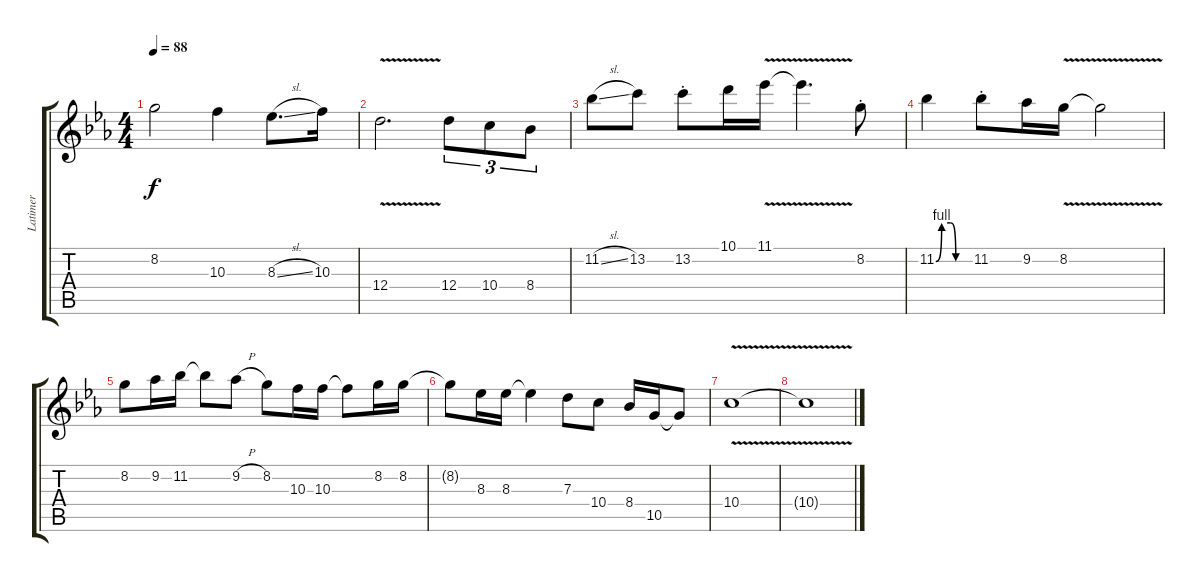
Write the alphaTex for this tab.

\track ("Latimer" "Latimer") {instrument electricguitarjazz}
\staff {score tabs}
\tuning (E4 B3 G3 D3 A2 E2) {hide}
\ts (4 4)
\tempo 88
\clef g2
\ks cminor
8.2{t}.2{dy f} 10.3.4 8.3{sl}.8{d} 10.3.16 |
12.4{v}.2{d} 12.4.8{tu (3 2)} 10.4.8{tu (3 2)} 8.4.8{tu (3 2)} |
11.2{sl}.8 13.2.8 13.2{st}.8 10.1.16 11.1{v}.16 11.1{t}.4{d} 8.2{st}.8 |
11.2{be (custom 0 0 10 4 26 4 35 0 60 0)}.4 11.2{st}.8 9.2.16 8.2{v}.16 8.2{t}.2 |
8.2.8 9.2.16 11.2.16 11.2{t}.8 9.2{h}.8 8.2.8 10.3.16 10.3.16 10.3{t}.8 8.2.16 8.2.16 |
8.2{t}.8 8.3.16 8.3.16 8.3{t}.4 7.3.8 10.4.8 8.4.16 10.5.16 10.5{t}.8 |
10.4{v}.1 |
10.4{t}.1
